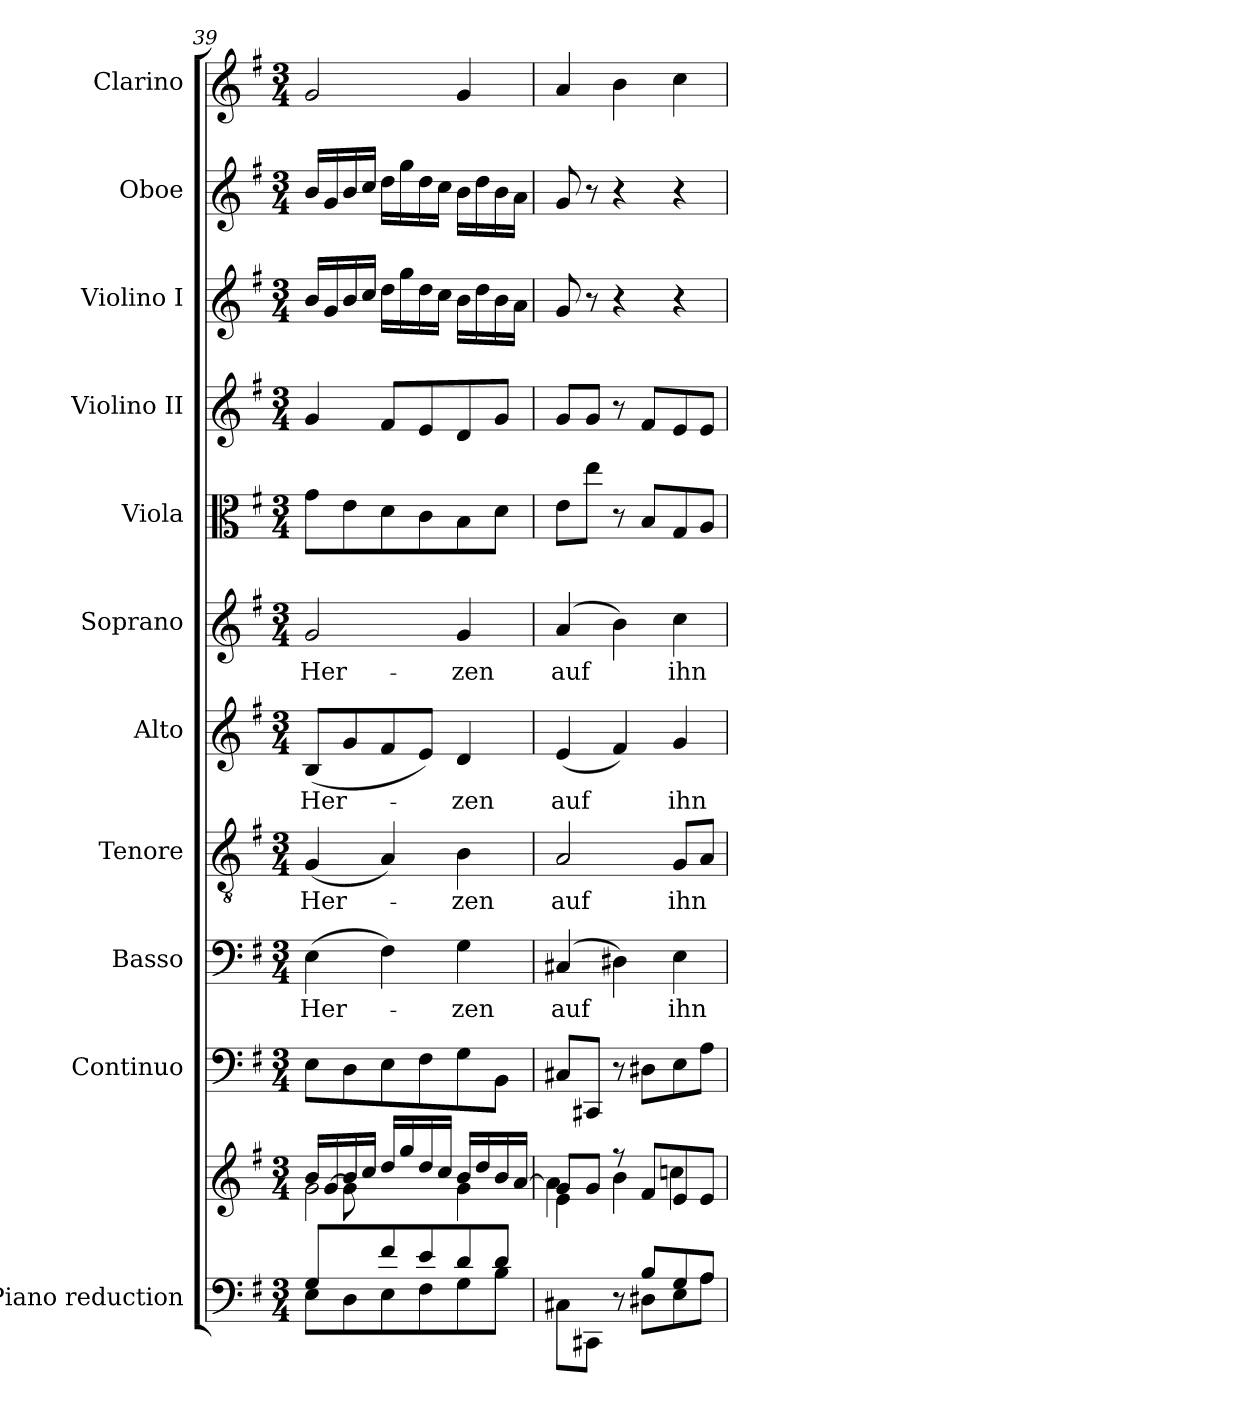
**kern	**kern	**kern	**kern	**text	**kern	**text	**kern	**text	**kern	**text	**kern	**kern	**kern	**kern	**kern
*part11	*part11	*part10	*part9	*part9	*part8	*part8	*part7	*part7	*part6	*part6	*part5	*part4	*part3	*part2	*part1
*staff12	*staff11	*staff10	*staff9	*staff9	*staff8	*staff8	*staff7	*staff7	*staff6	*staff6	*staff5	*staff4	*staff3	*staff2	*staff1
*I"Piano reduction	*	*I"Continuo	*I"Basso	*	*I"Tenore	*	*I"Alto	*	*I"Soprano	*	*I"Viola	*I"Violino II	*I"Violino I	*I"Oboe	*I"Clarino
*I'Pno	*	*	*	*	*	*	*	*	*	*	*	*	*	*I'Ob	*
*clefF4	*clefG2	*clefF4	*clefF4	*	*clefGv2	*	*clefG2	*	*clefG2	*	*clefC3	*clefG2	*clefG2	*clefG2	*clefG2
*k[f#]	*k[f#]	*k[f#]	*k[f#]	*	*k[f#]	*	*k[f#]	*	*k[f#]	*	*k[f#]	*k[f#]	*k[f#]	*k[f#]	*k[f#]
*M3/4	*M3/4	*M3/4	*M3/4	*	*M3/4	*	*M3/4	*	*M3/4	*	*M3/4	*M3/4	*M3/4	*M3/4	*M3/4
=39	=39	=39	=39	=39	=39	=39	=39	=39	=39	=39	=39	=39	=39	=39	=39
*^	*^	*	*	*	*	*	*	*	*	*	*	*	*	*	*
*	*	*	*^	*	*	*	*	*	*	*	*	*	*	*	*	*	*
!	!	!	!	!	!	!	!LO:LY:b	!	!LO:LY:b	!	!LO:LY:b	!	!LO:LY:b	!	!	!	!	!
8G/L	8E\L	16b/LL	2g\	8ryy	8E\L	(>4E\	Her-	(<4G/	Her-	(<8B/L	Her-	2g/	Her-	8g\L	4g/	16b/LL	16b/LL	2g/
.	.	[16g/	.	.	.	.	.	.	.	.	.	.	.	.	.	16g/	16g/	.
8ryy	8D\	16b/	.	8g\]	8D\	.	.	.	.	8g/	.	.	.	8e\	.	16b/	16b/	.
.	.	16cc/JJ	.	.	.	.	.	.	.	.	.	.	.	.	.	16cc/JJ	16cc/JJ	.
8f#/	8E\	16dd/LL	.	2ryy	8E\	4F#\)	.	4A/)	.	8f#/	.	.	.	8d\	8f#/L	16dd\LL	16dd\LL	.
.	.	16gg/	.	.	.	.	.	.	.	.	.	.	.	.	.	16gg\	16gg\	.
8e/	8F#\	16dd/	.	.	8F#\	.	.	.	.	8e/J)	.	.	.	8c\	8e/	16dd\	16dd\	.
.	.	16cc/JJ	.	.	.	.	.	.	.	.	.	.	.	.	.	16cc\JJ	16cc\JJ	.
!	!	!	!	!	!	!	!LO:LY:b	!	!LO:LY:b	!	!LO:LY:b	!	!LO:LY:b	!	!	!	!	!
8d/	8G\	16b/LL	4g\	.	8G\	4G\	-zen	4B\	-zen	4d/	-zen	4g/	-zen	8B\	8d/	16b\LL	16b\LL	4g/
.	.	16dd/	.	.	.	.	.	.	.	.	.	.	.	.	.	16dd\	16dd\	.
8d/J	8B\J	16b/	.	.	8BB\J	.	.	.	.	.	.	.	.	8d\J	8g/J	16b\	16b\	.
.	.	[16a/JJ	.	.	.	.	.	.	.	.	.	.	.	.	.	16a\JJ	16a\JJ	.
!!LO:PB:g=z
=40	=40	=40	=40	=40	=40	=40	=40	=40	=40	=40	=40	=40	=40	=40	=40	=40	=40	=40
!	!	!	!	!	!	!	!LO:LY:b	!	!LO:LY:b	!	!LO:LY:b	!	!LO:LY:b	!	!	!	!	!
4ryy	8C#X\L	8g/L	4a\]	4e\	8C#X/L	(>4C#X/	auf	2A/	auf	(<4e/	auf	(>4a/	auf	8e\L	8g/L	8g/	8g/	4a/
.	8CC#X\J	8g/J	.	.	8CC#X/J	.	.	.	.	.	.	.	.	8ee\J	8g/J	8r	8r	.
8r	8ryy	8r	4b\	2ryy	8r	4D#X\)	.	.	.	4f#/)	.	4b\)	.	8r	8r	4r	4r	4b\
8B/L	8D#X\L	8f#/L	.	.	8D#X\L	.	.	.	.	.	.	.	.	8B/L	8f#/L	.	.	.
!	!	!	!	!	!	!	!LO:LY:b	!	!LO:LY:b	!	!LO:LY:b	!	!LO:LY:b	!	!	!	!	!
8G/	8E\	8e/	4ccn\	.	8E\	4E\	ihn	8G/L	ihn	4g/	ihn	4cc\	ihn	8G/	8e/	4r	4r	4cc\
8A/J	8A\J	8e/J	.	.	8A\J	.	.	8A/J	.	.	.	.	.	8A/J	8e/J	.	.	.
*v	*v	*	*	*	*	*	*	*	*	*	*	*	*	*	*	*	*	*
*	*v	*v	*v	*	*	*	*	*	*	*	*	*	*	*	*	*	*
=	=	=	=	=	=	=	=	=	=	=	=	=	=	=	=
*-	*-	*-	*-	*-	*-	*-	*-	*-	*-	*-	*-	*-	*-	*-	*-
